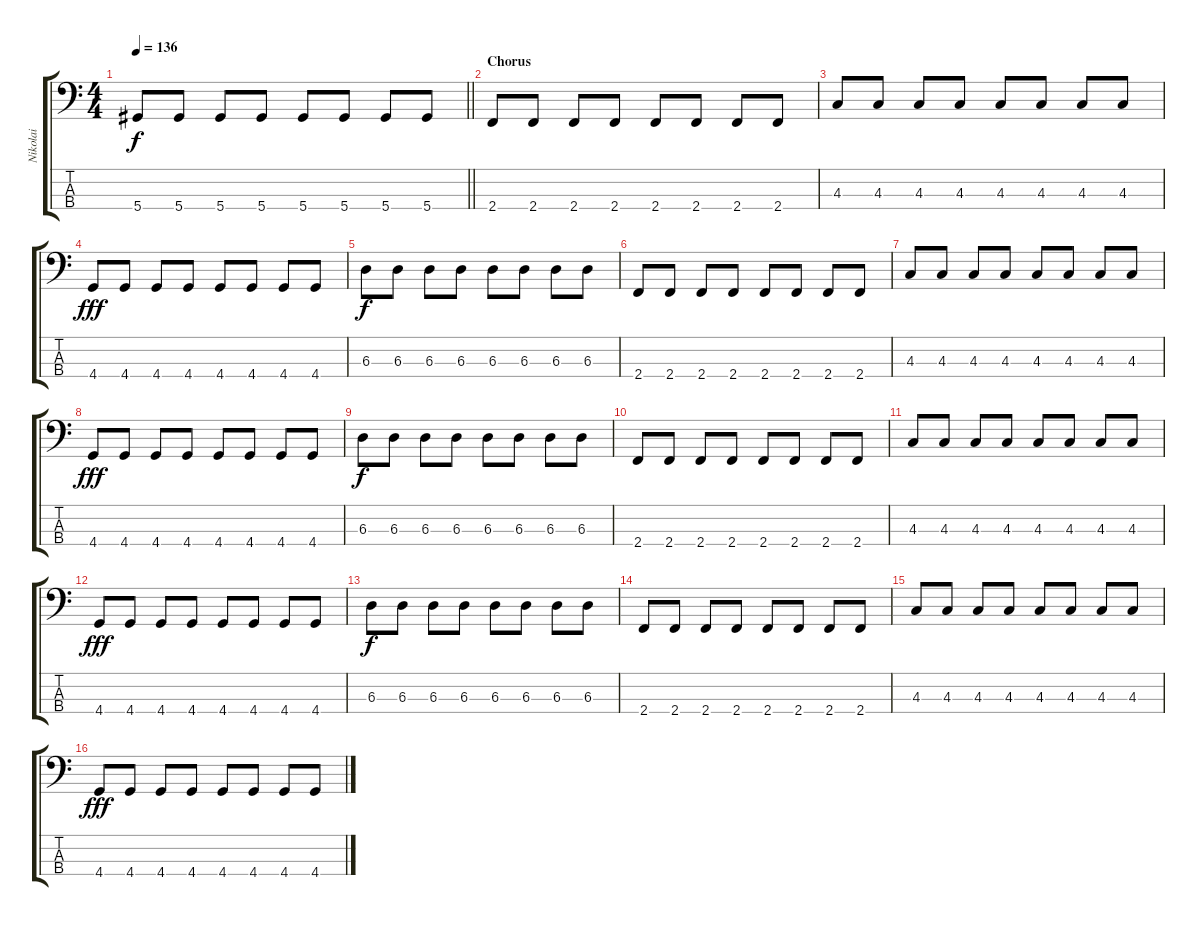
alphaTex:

\track ("Nikolai" "Nikolai") {instrument electricbassfinger}
\staff {score tabs}
\tuning (Gb2 Db2 Ab1 Eb1) {hide}
\ts (4 4)
\tempo 136
\clef f4
\barLineRight lightlight
\ks c
5.4.8{dy f} 5.4.8 5.4.8 5.4.8 5.4.8 5.4.8 5.4.8 5.4.8 |
\section ("" "Chorus")
2.4.8 2.4.8 2.4.8 2.4.8 2.4.8 2.4.8 2.4.8 2.4.8 |
4.3.8 4.3.8 4.3.8 4.3.8 4.3.8 4.3.8 4.3.8 4.3.8 |
4.4.8{dy fff} 4.4.8 4.4.8 4.4.8 4.4.8 4.4.8 4.4.8 4.4.8 |
6.3.8{dy f} 6.3.8 6.3.8 6.3.8 6.3.8 6.3.8 6.3.8 6.3.8 |
2.4.8 2.4.8 2.4.8 2.4.8 2.4.8 2.4.8 2.4.8 2.4.8 |
4.3.8 4.3.8 4.3.8 4.3.8 4.3.8 4.3.8 4.3.8 4.3.8 |
4.4.8{dy fff} 4.4.8 4.4.8 4.4.8 4.4.8 4.4.8 4.4.8 4.4.8 |
6.3.8{dy f} 6.3.8 6.3.8 6.3.8 6.3.8 6.3.8 6.3.8 6.3.8 |
2.4.8 2.4.8 2.4.8 2.4.8 2.4.8 2.4.8 2.4.8 2.4.8 |
4.3.8 4.3.8 4.3.8 4.3.8 4.3.8 4.3.8 4.3.8 4.3.8 |
4.4.8{dy fff} 4.4.8 4.4.8 4.4.8 4.4.8 4.4.8 4.4.8 4.4.8 |
6.3.8{dy f} 6.3.8 6.3.8 6.3.8 6.3.8 6.3.8 6.3.8 6.3.8 |
2.4.8 2.4.8 2.4.8 2.4.8 2.4.8 2.4.8 2.4.8 2.4.8 |
4.3.8 4.3.8 4.3.8 4.3.8 4.3.8 4.3.8 4.3.8 4.3.8 |
4.4.8{dy fff} 4.4.8 4.4.8 4.4.8 4.4.8 4.4.8 4.4.8 4.4.8
